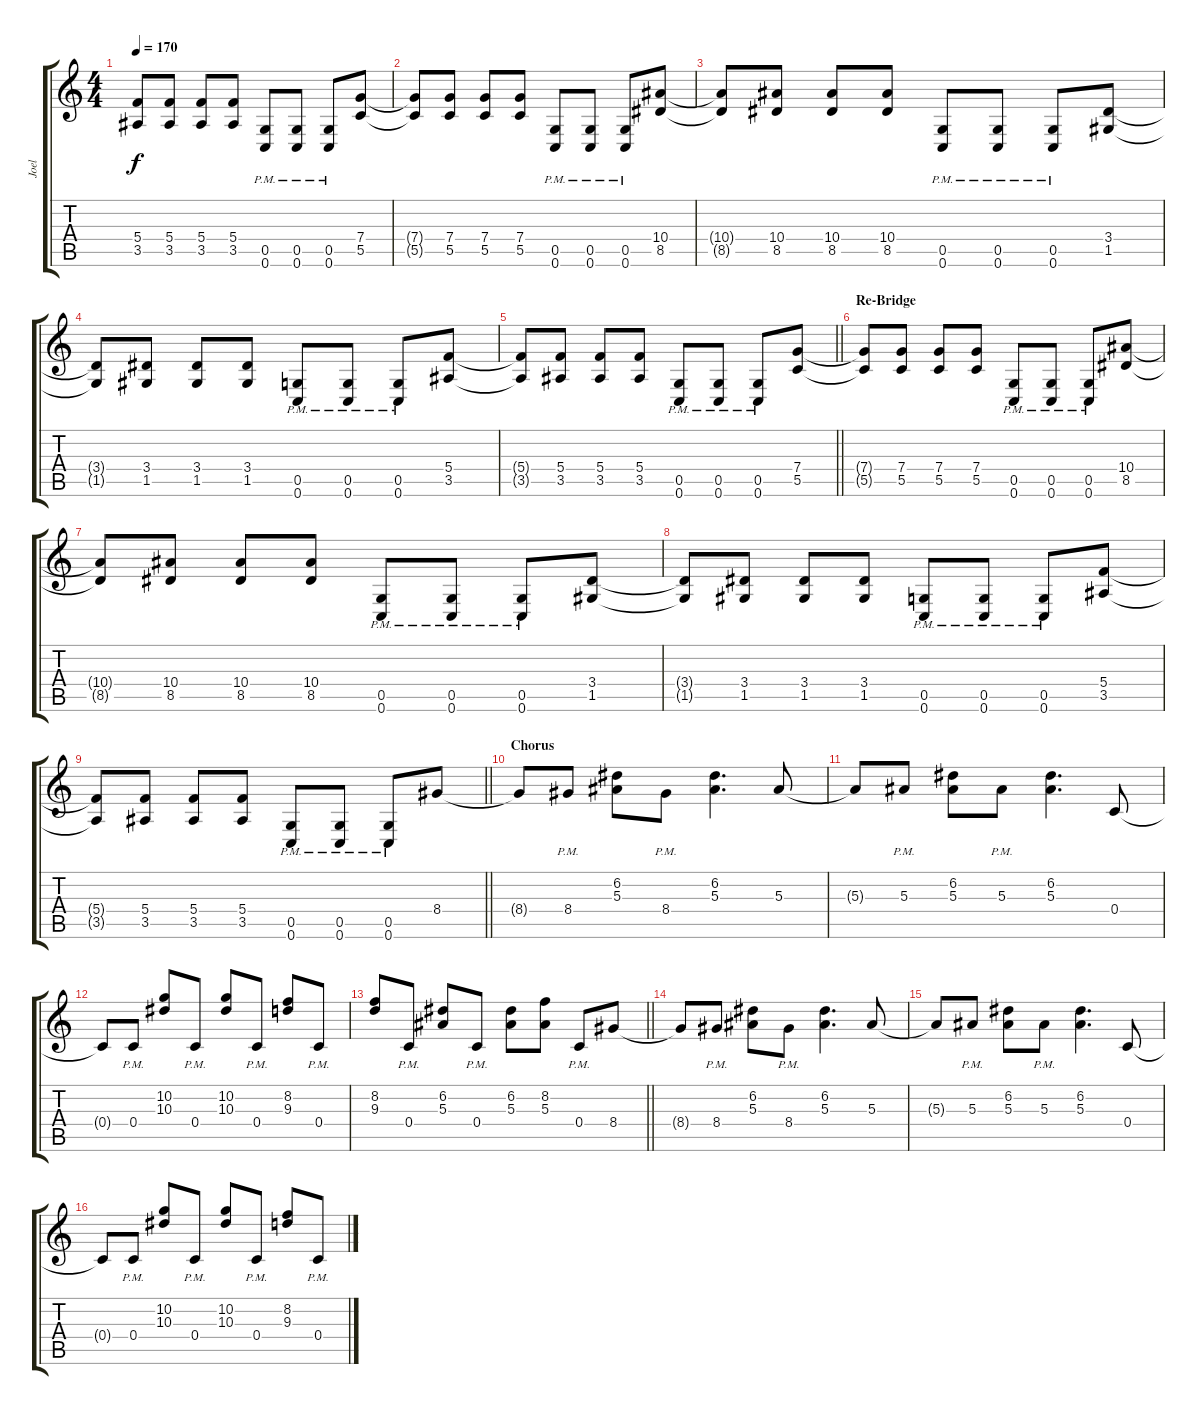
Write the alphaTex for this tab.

\track ("Joel" "Joel") {instrument distortionguitar}
\staff {score tabs}
\tuning (D4 A3 F3 C3 G2 C2) {hide}
\ts (4 4)
\tempo 170
\clef g2
\ks c
(5.4{t} 3.5{t}).8{dy f} (5.4 3.5).8 (5.4 3.5).8 (5.4 3.5).8 (0.5{pm} 0.6{pm}).8 (0.5{pm} 0.6{pm}).8 (0.5{pm} 0.6{pm}).8 (7.4 5.5).8 |
(7.4{t} 5.5{t}).8 (7.4 5.5).8 (7.4 5.5).8 (7.4 5.5).8 (0.5{pm} 0.6{pm}).8 (0.5{pm} 0.6{pm}).8 (0.5{pm} 0.6{pm}).8 (10.4 8.5).8 |
(10.4{t} 8.5{t}).8 (10.4 8.5).8 (10.4 8.5).8 (10.4 8.5).8 (0.5{pm} 0.6{pm}).8 (0.5{pm} 0.6{pm}).8 (0.5{pm} 0.6{pm}).8 (3.4 1.5).8 |
(3.4{t} 1.5{t}).8 (3.4 1.5).8 (3.4 1.5).8 (3.4 1.5).8 (0.5{pm} 0.6{pm}).8 (0.5{pm} 0.6{pm}).8 (0.5{pm} 0.6{pm}).8 (5.4 3.5).8 |
\barLineRight lightlight
(5.4{t} 3.5{t}).8 (5.4 3.5).8 (5.4 3.5).8 (5.4 3.5).8 (0.5{pm} 0.6{pm}).8 (0.5{pm} 0.6{pm}).8 (0.5{pm} 0.6{pm}).8 (7.4 5.5).8 |
\section ("" "Re-Bridge")
(7.4{t} 5.5{t}).8 (7.4 5.5).8 (7.4 5.5).8 (7.4 5.5).8 (0.5{pm} 0.6{pm}).8 (0.5{pm} 0.6{pm}).8 (0.5{pm} 0.6{pm}).8 (10.4 8.5).8 |
(10.4{t} 8.5{t}).8 (10.4 8.5).8 (10.4 8.5).8 (10.4 8.5).8 (0.5{pm} 0.6{pm}).8 (0.5{pm} 0.6{pm}).8 (0.5{pm} 0.6{pm}).8 (3.4 1.5).8 |
(3.4{t} 1.5{t}).8 (3.4 1.5).8 (3.4 1.5).8 (3.4 1.5).8 (0.5{pm} 0.6{pm}).8 (0.5{pm} 0.6{pm}).8 (0.5{pm} 0.6{pm}).8 (5.4 3.5).8 |
\barLineRight lightlight
(5.4{t} 3.5{t}).8 (5.4 3.5).8 (5.4 3.5).8 (5.4 3.5).8 (0.5{pm} 0.6{pm}).8 (0.5{pm} 0.6{pm}).8 (0.5{pm} 0.6{pm}).8 8.4.8 |
\section ("" "Chorus")
8.4{t}.8 8.4{pm}.8 (6.2 5.3).8 8.4{pm}.8 (6.2 5.3).4{d} 5.3.8 |
5.3{t}.8 5.3{pm}.8 (6.2 5.3).8 5.3{pm}.8 (6.2 5.3).4{d} 0.4.8 |
0.4{t}.8 0.4{pm}.8 (10.2 10.3).8 0.4{pm}.8 (10.2 10.3).8 0.4{pm}.8 (8.2 9.3).8 0.4{pm}.8 |
\barLineRight lightlight
(8.2 9.3).8 0.4{pm}.8 (6.2 5.3).8 0.4{pm}.8 (6.2 5.3).8 (8.2 5.3).8 0.4{pm}.8 8.4.8 |
8.4{t}.8 8.4{pm}.8 (6.2 5.3).8 8.4{pm}.8 (6.2 5.3).4{d} 5.3.8 |
5.3{t}.8 5.3{pm}.8 (6.2 5.3).8 5.3{pm}.8 (6.2 5.3).4{d} 0.4.8 |
0.4{t}.8 0.4{pm}.8 (10.2 10.3).8 0.4{pm}.8 (10.2 10.3).8 0.4{pm}.8 (8.2 9.3).8 0.4{pm}.8
